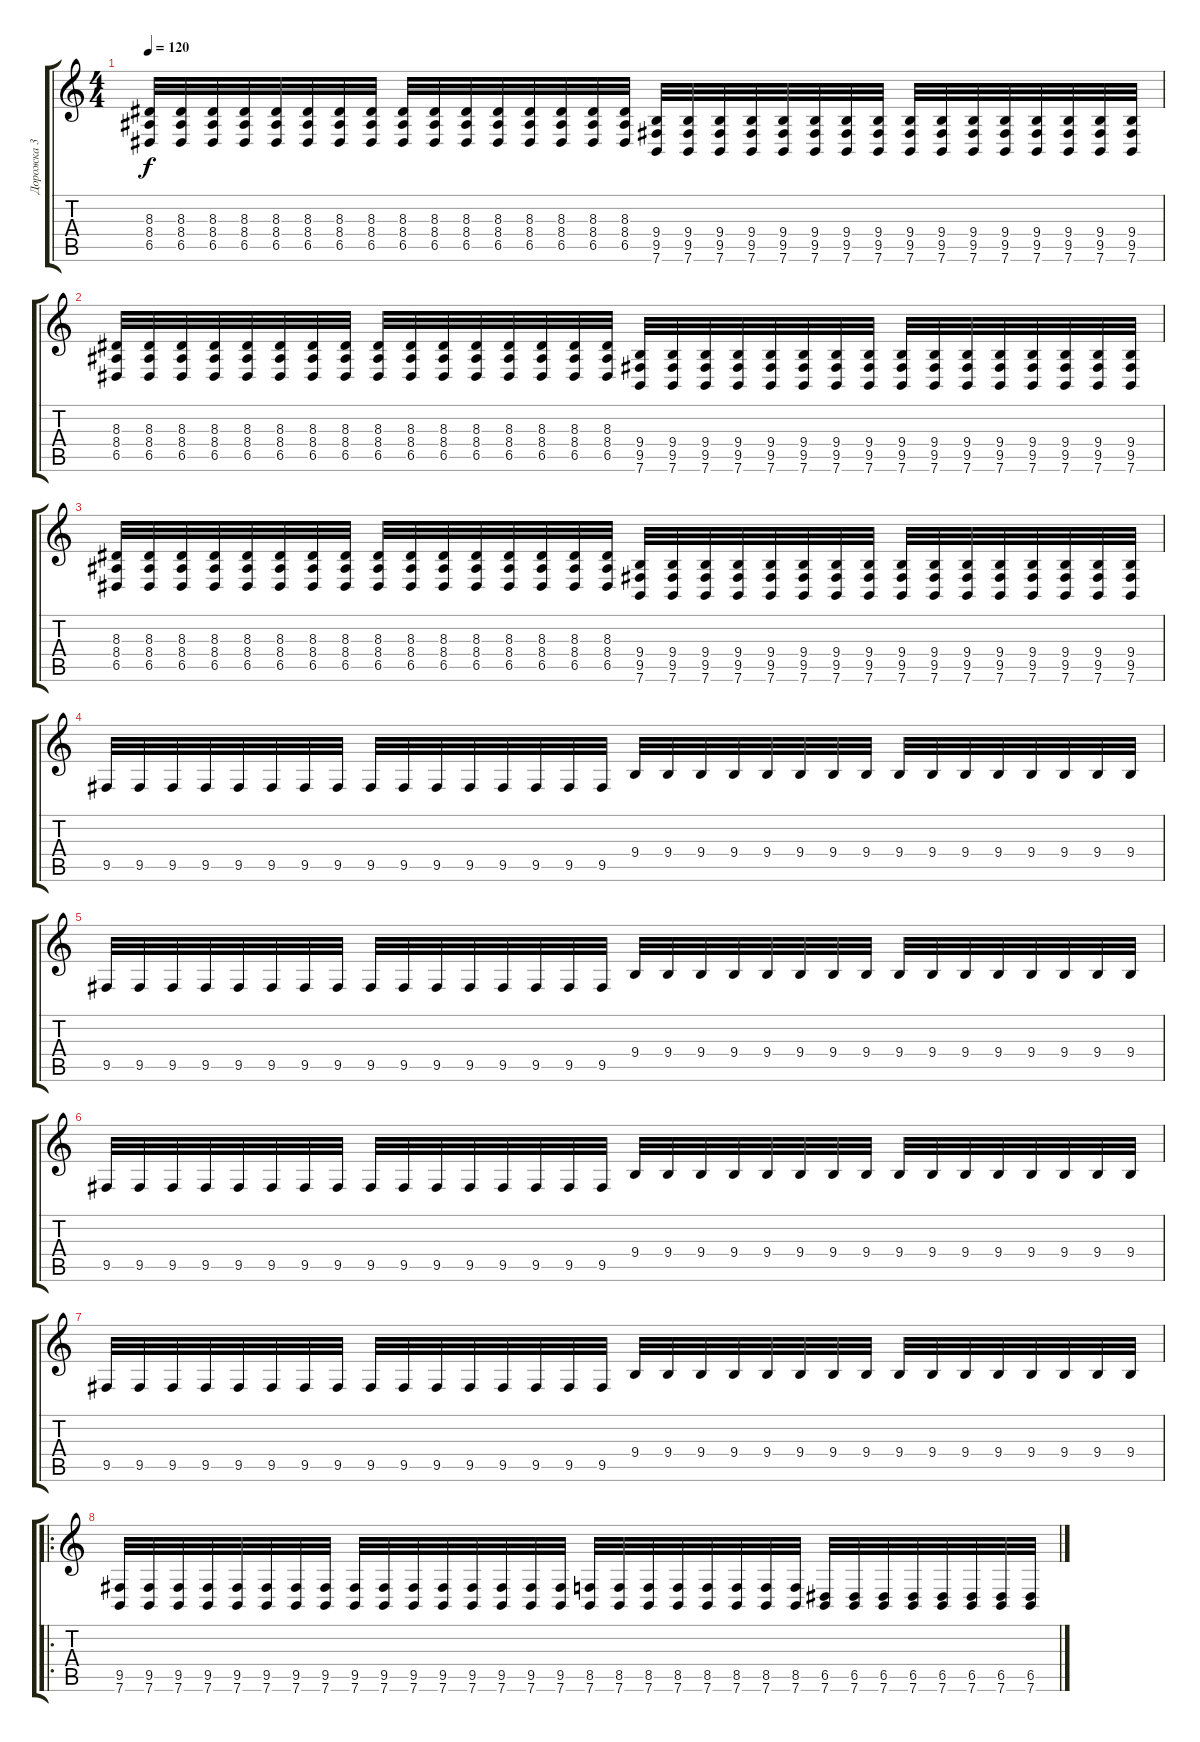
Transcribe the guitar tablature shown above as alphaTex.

\track ("Дорожка 3" "Дорожка 3") {instrument tangoaccordion}
\staff {score tabs}
\tuning (E4 B3 G3 D3 A2 E2) {hide}
\ts (4 4)
\tempo 120
\clef g2
\ks c
(8.3 8.4 6.5).32{dy f} (8.3 8.4 6.5).32 (8.3 8.4 6.5).32 (8.3 8.4 6.5).32 (8.3 8.4 6.5).32 (8.3 8.4 6.5).32 (8.3 8.4 6.5).32 (8.3 8.4 6.5).32 (8.3 8.4 6.5).32 (8.3 8.4 6.5).32 (8.3 8.4 6.5).32 (8.3 8.4 6.5).32 (8.3 8.4 6.5).32 (8.3 8.4 6.5).32 (8.3 8.4 6.5).32 (8.3 8.4 6.5).32 (9.4 9.5 7.6).32 (9.4 9.5 7.6).32 (9.4 9.5 7.6).32 (9.4 9.5 7.6).32 (9.4 9.5 7.6).32 (9.4 9.5 7.6).32 (9.4 9.5 7.6).32 (9.4 9.5 7.6).32 (9.4 9.5 7.6).32 (9.4 9.5 7.6).32 (9.4 9.5 7.6).32 (9.4 9.5 7.6).32 (9.4 9.5 7.6).32 (9.4 9.5 7.6).32 (9.4 9.5 7.6).32 (9.4 9.5 7.6).32 |
(8.3 8.4 6.5).32 (8.3 8.4 6.5).32 (8.3 8.4 6.5).32 (8.3 8.4 6.5).32 (8.3 8.4 6.5).32 (8.3 8.4 6.5).32 (8.3 8.4 6.5).32 (8.3 8.4 6.5).32 (8.3 8.4 6.5).32 (8.3 8.4 6.5).32 (8.3 8.4 6.5).32 (8.3 8.4 6.5).32 (8.3 8.4 6.5).32 (8.3 8.4 6.5).32 (8.3 8.4 6.5).32 (8.3 8.4 6.5).32 (9.4 9.5 7.6).32 (9.4 9.5 7.6).32 (9.4 9.5 7.6).32 (9.4 9.5 7.6).32 (9.4 9.5 7.6).32 (9.4 9.5 7.6).32 (9.4 9.5 7.6).32 (9.4 9.5 7.6).32 (9.4 9.5 7.6).32 (9.4 9.5 7.6).32 (9.4 9.5 7.6).32 (9.4 9.5 7.6).32 (9.4 9.5 7.6).32 (9.4 9.5 7.6).32 (9.4 9.5 7.6).32 (9.4 9.5 7.6).32 |
(8.3 8.4 6.5).32 (8.3 8.4 6.5).32 (8.3 8.4 6.5).32 (8.3 8.4 6.5).32 (8.3 8.4 6.5).32 (8.3 8.4 6.5).32 (8.3 8.4 6.5).32 (8.3 8.4 6.5).32 (8.3 8.4 6.5).32 (8.3 8.4 6.5).32 (8.3 8.4 6.5).32 (8.3 8.4 6.5).32 (8.3 8.4 6.5).32 (8.3 8.4 6.5).32 (8.3 8.4 6.5).32 (8.3 8.4 6.5).32 (9.4 9.5 7.6).32 (9.4 9.5 7.6).32 (9.4 9.5 7.6).32 (9.4 9.5 7.6).32 (9.4 9.5 7.6).32 (9.4 9.5 7.6).32 (9.4 9.5 7.6).32 (9.4 9.5 7.6).32 (9.4 9.5 7.6).32 (9.4 9.5 7.6).32 (9.4 9.5 7.6).32 (9.4 9.5 7.6).32 (9.4 9.5 7.6).32 (9.4 9.5 7.6).32 (9.4 9.5 7.6).32 (9.4 9.5 7.6).32 |
9.5.32 9.5.32 9.5.32 9.5.32 9.5.32 9.5.32 9.5.32 9.5.32 9.5.32 9.5.32 9.5.32 9.5.32 9.5.32 9.5.32 9.5.32 9.5.32 9.4.32 9.4.32 9.4.32 9.4.32 9.4.32 9.4.32 9.4.32 9.4.32 9.4.32 9.4.32 9.4.32 9.4.32 9.4.32 9.4.32 9.4.32 9.4.32 |
9.5.32 9.5.32 9.5.32 9.5.32 9.5.32 9.5.32 9.5.32 9.5.32 9.5.32 9.5.32 9.5.32 9.5.32 9.5.32 9.5.32 9.5.32 9.5.32 9.4.32 9.4.32 9.4.32 9.4.32 9.4.32 9.4.32 9.4.32 9.4.32 9.4.32 9.4.32 9.4.32 9.4.32 9.4.32 9.4.32 9.4.32 9.4.32 |
9.5.32 9.5.32 9.5.32 9.5.32 9.5.32 9.5.32 9.5.32 9.5.32 9.5.32 9.5.32 9.5.32 9.5.32 9.5.32 9.5.32 9.5.32 9.5.32 9.4.32 9.4.32 9.4.32 9.4.32 9.4.32 9.4.32 9.4.32 9.4.32 9.4.32 9.4.32 9.4.32 9.4.32 9.4.32 9.4.32 9.4.32 9.4.32 |
9.5.32 9.5.32 9.5.32 9.5.32 9.5.32 9.5.32 9.5.32 9.5.32 9.5.32 9.5.32 9.5.32 9.5.32 9.5.32 9.5.32 9.5.32 9.5.32 9.4.32 9.4.32 9.4.32 9.4.32 9.4.32 9.4.32 9.4.32 9.4.32 9.4.32 9.4.32 9.4.32 9.4.32 9.4.32 9.4.32 9.4.32 9.4.32 |
\ro
(9.5 7.6).32 (9.5 7.6).32 (9.5 7.6).32 (9.5 7.6).32 (9.5 7.6).32 (9.5 7.6).32 (9.5 7.6).32 (9.5 7.6).32 (9.5 7.6).32 (9.5 7.6).32 (9.5 7.6).32 (9.5 7.6).32 (9.5 7.6).32 (9.5 7.6).32 (9.5 7.6).32 (9.5 7.6).32 (8.5 7.6).32 (8.5 7.6).32 (8.5 7.6).32 (8.5 7.6).32 (8.5 7.6).32 (8.5 7.6).32 (8.5 7.6).32 (8.5 7.6).32 (6.5 7.6).32 (6.5 7.6).32 (6.5 7.6).32 (6.5 7.6).32 (6.5 7.6).32 (6.5 7.6).32 (6.5 7.6).32 (6.5 7.6).32
